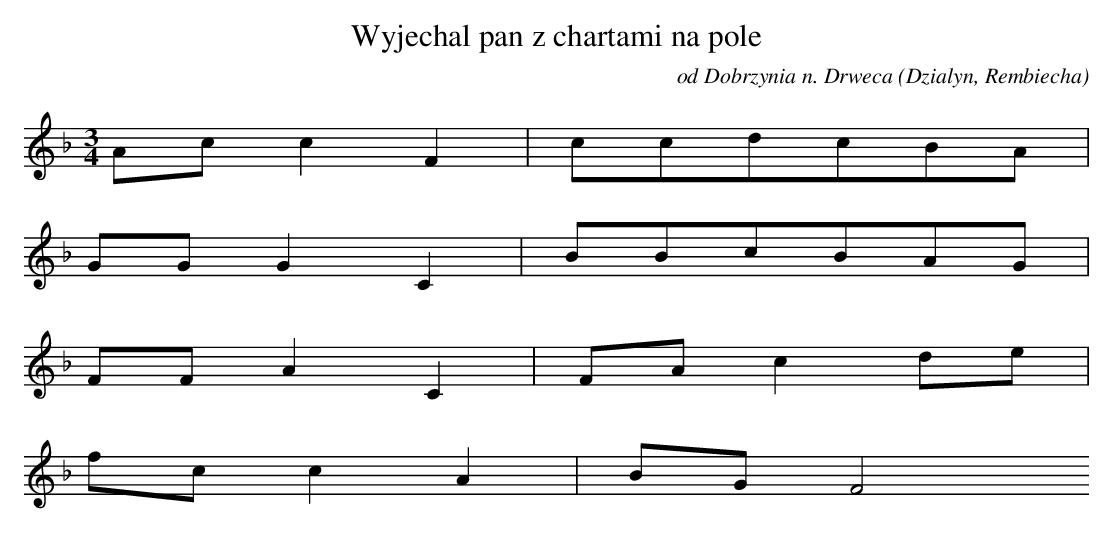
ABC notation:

X:1
T: Wyjechal pan z chartami na pole
O: od Dobrzynia n. Drweca (Dzialyn, Rembiecha)
M: 3/4
L: 1/8
K: F
Acc2F2 | ccdcBA |
GGG2C2 | BBcBAG |
FFA2C2 | FAc2de |
fcc2A2 | BGF4
